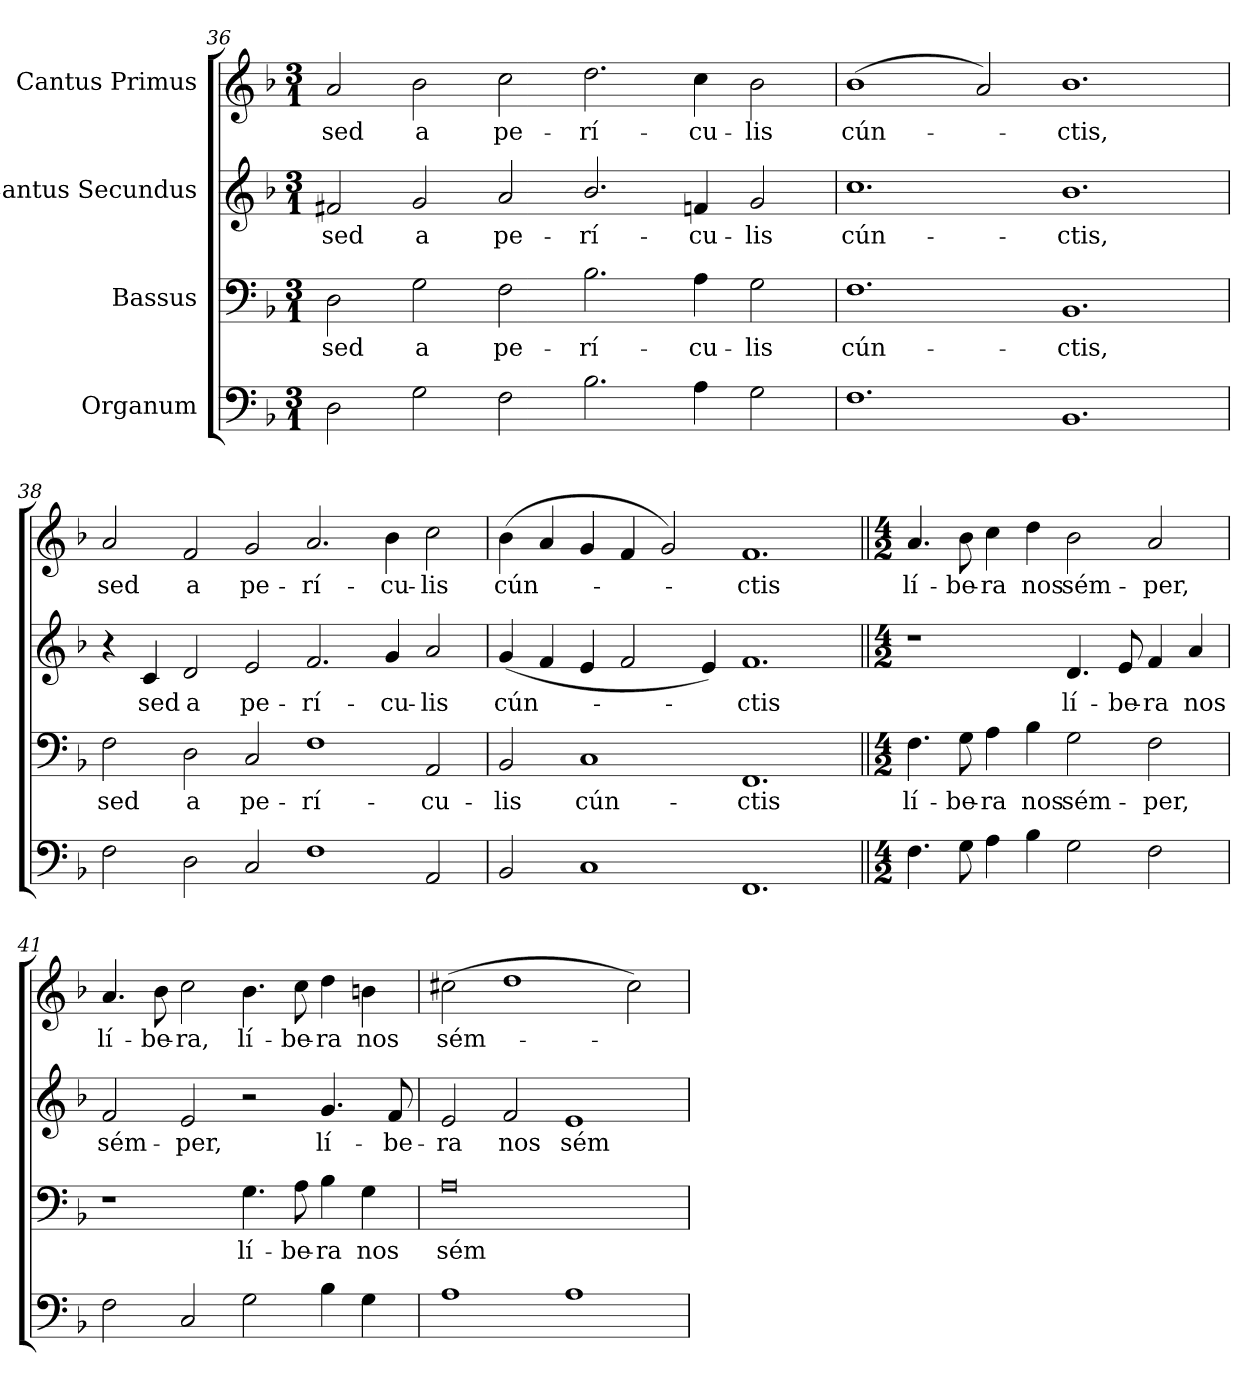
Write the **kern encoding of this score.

**kern	**kern	**text	**kern	**text	**kern	**text
*part4	*part3	*part3	*part2	*part2	*part1	*part1
*staff4	*staff3	*staff3	*staff2	*staff2	*staff1	*staff1
*I"Organum	*I"Bassus	*	*I"Cantus Secundus	*	*I"Cantus Primus	*
!!LO:LB:g=z
*clefF4	*clefF4	*	*clefG2	*	*clefG2	*
*k[b-]	*k[b-]	*	*k[b-]	*	*k[b-]	*
*F:	*F:	*	*F:	*	*F:	*
*M3/1	*M3/1	*	*M3/1	*	*M3/1	*
=36	=36	=36	=36	=36	=36	=36
!	!	!LO:LY:b	!	!	!	!
!	!	!	!	!LO:LY:b	!	!
!	!	!	!	!	!	!LO:LY:b
2D\	2D\	sed	2f#X/	sed	2a/	sed
!	!	!LO:LY:b	!	!	!	!
!	!	!	!	!LO:LY:b	!	!
!	!	!	!	!	!	!LO:LY:b
2G\	2G\	a	2g/	a	2b-\	a
!	!	!LO:LY:b	!	!	!	!
!	!	!	!	!LO:LY:b	!	!
!	!	!	!	!	!	!LO:LY:b
2F\	2F\	pe-	2a/	pe-	2cc\	pe-
!	!	!LO:LY:b	!	!	!	!
!	!	!	!	!LO:LY:b	!	!
!	!	!	!	!	!	!LO:LY:b
2.B-\	2.B-\	-rí-	2.b-/	-rí-	2.dd\	-rí-
!	!	!LO:LY:b	!	!	!	!
!	!	!	!	!LO:LY:b	!	!
!	!	!	!	!	!	!LO:LY:b
4A\	4A\	-cu-	4fn/	-cu-	4cc\	-cu-
!	!	!LO:LY:b	!	!	!	!
!	!	!	!	!LO:LY:b	!	!
!	!	!	!	!	!	!LO:LY:b
2G\	2G\	-lis	2g/	-lis	2b-\	-lis
=37	=37	=37	=37	=37	=37	=37
!	!	!LO:LY:b	!	!	!	!
!	!	!	!	!LO:LY:b	!	!
!	!	!	!	!	!	!LO:LY:b
1.F	1.F	cún-	1.cc	cún-	(1b-	cún-
.	.	.	.	.	2a/)	.
!	!	!LO:LY:b	!	!	!	!
!	!	!	!	!LO:LY:b	!	!
!	!	!	!	!	!	!LO:LY:b
1.BB-	1.BB-	-ctis,	1.b-	-ctis,	1.b-	-ctis,
=38	=38	=38	=38	=38	=38	=38
!	!	!LO:LY:b	!	!	!	!
!	!	!	!	!	!	!LO:LY:b
2F\	2F\	sed	4r	.	2a/	sed
!	!	!	!	!LO:LY:b	!	!
.	.	.	4c/	sed	.	.
!	!	!LO:LY:b	!	!	!	!
!	!	!	!	!LO:LY:b	!	!
!	!	!	!	!	!	!LO:LY:b
2D\	2D\	a	2d/	a	2f/	a
!	!	!LO:LY:b	!	!	!	!
!	!	!	!	!LO:LY:b	!	!
!	!	!	!	!	!	!LO:LY:b
2C/	2C/	pe-	2e/	pe-	2g/	pe-
!	!	!LO:LY:b	!	!	!	!
!	!	!	!	!LO:LY:b	!	!
!	!	!	!	!	!	!LO:LY:b
1F	1F	-rí-	2.f/	-rí-	2.a/	-rí-
!	!	!	!	!LO:LY:b	!	!
!	!	!	!	!	!	!LO:LY:b
.	.	.	4g/	-cu-	4b-\	-cu-
!	!	!LO:LY:b	!	!	!	!
!	!	!	!	!LO:LY:b	!	!
!	!	!	!	!	!	!LO:LY:b
2AA/	2AA/	-cu-	2a/	-lis	2cc\	-lis
=39	=39	=39	=39	=39	=39	=39
!	!	!LO:LY:b	!	!	!	!
!	!	!	!	!LO:LY:b	!	!
!	!	!	!	!	!	!LO:LY:b
2BB-/	2BB-/	-lis	(4g/	cún-	(4b-\	cún-
.	.	.	4f/	.	4a/	.
!	!	!LO:LY:b	!	!	!	!
1C	1C	cún-	4e/	.	4g/	.
.	.	.	2f/	.	4f/	.
.	.	.	.	.	2g/)	.
.	.	.	4e/)	.	.	.
!	!	!LO:LY:b	!	!	!	!
!	!	!	!	!LO:LY:b	!	!
!	!	!	!	!	!	!LO:LY:b
1.FF	1.FF	-ctis	1.f	-ctis	1.f	-ctis
!!LO:PB:g=z
=40||	=40||	=40||	=40||	=40||	=40||	=40||
*M4/2	*M4/2	*	*M4/2	*	*M4/2	*
!	!	!LO:LY:b	!	!	!	!
!	!	!	!	!	!	!LO:LY:b
4.F\	4.F\	lí-	1r	.	4.a/	lí-
!	!	!LO:LY:b	!	!	!	!
!	!	!	!	!	!	!LO:LY:b
8G\	8G\	-be-	.	.	8b-\	-be-
!	!	!LO:LY:b	!	!	!	!
!	!	!	!	!	!	!LO:LY:b
4A\	4A\	-ra	.	.	4cc\	-ra
!	!	!LO:LY:b	!	!	!	!
!	!	!	!	!	!	!LO:LY:b
4B-\	4B-\	nos	.	.	4dd\	nos
!	!	!LO:LY:b	!	!	!	!
!	!	!	!	!LO:LY:b	!	!
!	!	!	!	!	!	!LO:LY:b
2G\	2G\	sém-	4.d/	lí-	2b-\	sém-
!	!	!	!	!LO:LY:b	!	!
.	.	.	8e/	-be-	.	.
!	!	!LO:LY:b	!	!	!	!
!	!	!	!	!LO:LY:b	!	!
!	!	!	!	!	!	!LO:LY:b
2F\	2F\	-per,	4f/	-ra	2a/	-per,
!	!	!	!	!LO:LY:b	!	!
.	.	.	4a/	nos	.	.
=41	=41	=41	=41	=41	=41	=41
!	!	!	!	!LO:LY:b	!	!
!	!	!	!	!	!	!LO:LY:b
2F\	1r	.	2f/	sém-	4.a/	lí-
!	!	!	!	!	!	!LO:LY:b
.	.	.	.	.	8b-\	-be-
!	!	!	!	!LO:LY:b	!	!
!	!	!	!	!	!	!LO:LY:b
2C/	.	.	2e/	-per,	2cc\	-ra,
!	!	!LO:LY:b	!	!	!	!
!	!	!	!	!	!	!LO:LY:b
2G\	4.G\	lí-	2r	.	4.b-\	lí-
!	!	!LO:LY:b	!	!	!	!
!	!	!	!	!	!	!LO:LY:b
.	8A\	-be-	.	.	8cc\	-be-
!	!	!LO:LY:b	!	!	!	!
!	!	!	!	!LO:LY:b	!	!
!	!	!	!	!	!	!LO:LY:b
4B-\	4B-\	-ra	4.g/	lí-	4dd\	-ra
!	!	!LO:LY:b	!	!	!	!
!	!	!	!	!	!	!LO:LY:b
4G\	4G\	nos	.	.	4bn\	nos
!	!	!	!	!LO:LY:b	!	!
.	.	.	8f/	-be-	.	.
=42	=42	=42	=42	=42	=42	=42
!	!	!LO:LY:b	!	!	!	!
!	!	!	!	!LO:LY:b	!	!
!	!	!	!	!	!	!LO:LY:b
1A	0A	sém-	2e/	-ra	(2cc#X\	sém-
!	!	!	!	!LO:LY:b	!	!
.	.	.	2f/	nos	1dd	.
!	!	!	!	!LO:LY:b	!	!
1A	.	.	1e	sém-	.	.
.	.	.	.	.	2cc#\)	.
=	=	=	=	=	=	=
*-	*-	*-	*-	*-	*-	*-
